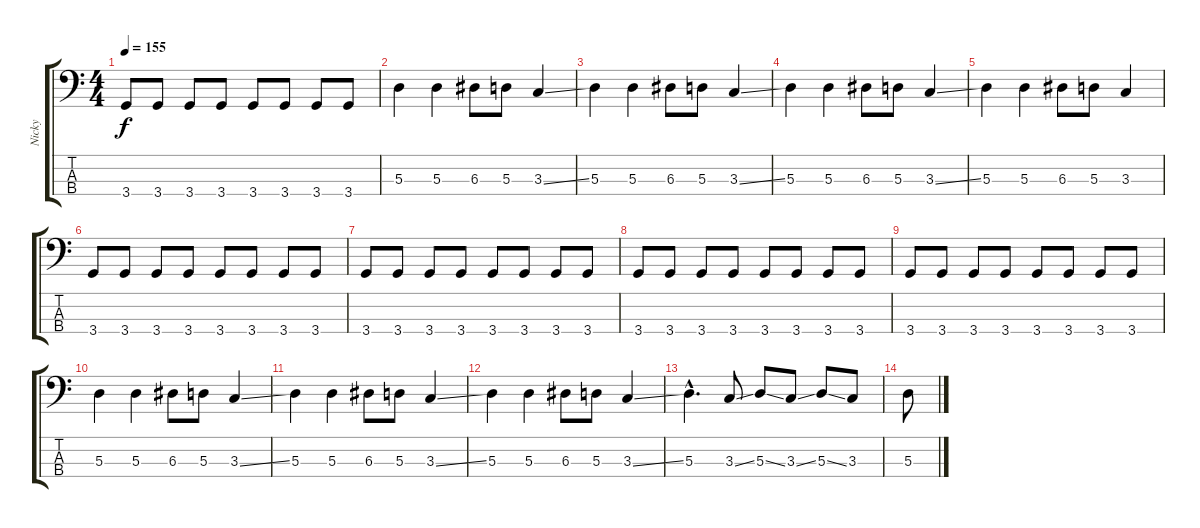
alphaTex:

\track ("Nicky" "Nicky") {instrument electricbasspick}
\staff {score tabs}
\tuning (G2 D2 A1 E1) {hide}
\ts (4 4)
\tempo 155
\clef f4
\ks c
3.4.8{dy f} 3.4.8 3.4.8 3.4.8 3.4.8 3.4.8 3.4.8 3.4.8 |
5.3.4 5.3.4 6.3.8 5.3.8 3.3{ss}.4 |
5.3.4 5.3.4 6.3.8 5.3.8 3.3{ss}.4 |
5.3.4 5.3.4 6.3.8 5.3.8 3.3{ss}.4 |
5.3.4 5.3.4 6.3.8 5.3.8 3.3.4 |
3.4.8 3.4.8 3.4.8 3.4.8 3.4.8 3.4.8 3.4.8 3.4.8 |
3.4.8 3.4.8 3.4.8 3.4.8 3.4.8 3.4.8 3.4.8 3.4.8 |
3.4.8 3.4.8 3.4.8 3.4.8 3.4.8 3.4.8 3.4.8 3.4.8 |
3.4.8 3.4.8 3.4.8 3.4.8 3.4.8 3.4.8 3.4.8 3.4.8 |
5.3.4 5.3.4 6.3.8 5.3.8 3.3{ss}.4 |
5.3.4 5.3.4 6.3.8 5.3.8 3.3{ss}.4 |
5.3.4 5.3.4 6.3.8 5.3.8 3.3{ss}.4 |
5.3{hac}.4{d} 3.3{ss}.8 5.3{ss}.8 3.3{ss}.8 5.3{ss}.8 3.3.8 |
5.3.8
